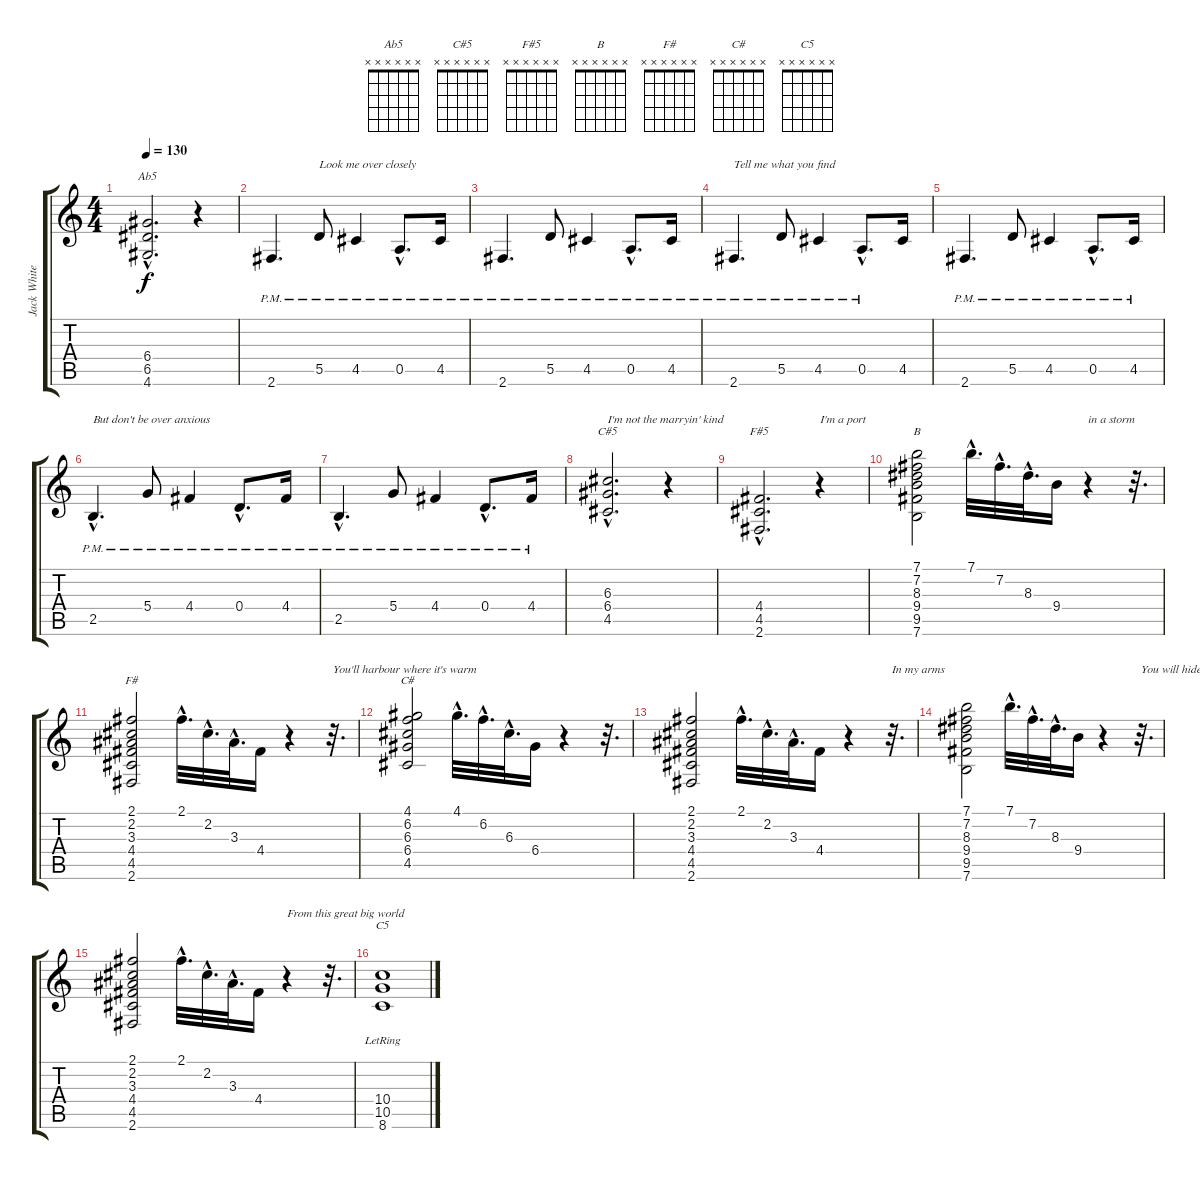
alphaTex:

\track ("Jack White" "Jack White") {instrument overdrivenguitar}
\staff {score tabs}
\tuning (E4 B3 G3 D3 A2 E2) {hide}
\chord ("Ab5" x x x x x x)
\chord ("C#5" x x x x x x)
\chord ("F#5" x x x x x x)
\chord ("B" x x x x x x)
\chord ("F#" x x x x x x)
\chord ("C#" x x x x x x)
\chord ("C5" x x x x x x)
\ts (4 4)
\tempo 130
\clef g2
\ks c
(6.4{hac} 6.5{hac} 4.6{hac}).2{d ch "Ab5" dy f} r.4 |
2.6{pm}.4{d} 5.5{pm}.8{txt "Look me over closely"} 4.5{pm}.4 0.5{hac pm}.8{d} 4.5{pm}.16 |
2.6{pm}.4{d} 5.5{pm}.8 4.5{pm}.4 0.5{hac pm}.8{d} 4.5{pm}.16 |
2.6{pm}.4{d txt "Tell me what you find"} 5.5{pm}.8 4.5{pm}.4 0.5{hac pm}.8{d} 4.5.16 |
2.6{pm}.4{d} 5.5{pm}.8 4.5{pm}.4 0.5{hac pm}.8{d} 4.5{pm}.16 |
2.5{hac pm}.4{d txt "But don't be over anxious"} 5.4{pm}.8 4.4{pm}.4 0.4{hac pm}.8{d} 4.4{pm}.16 |
2.5{hac pm}.4{d} 5.4{pm}.8 4.4{pm}.4 0.4{hac pm}.8{d} 4.4{pm}.16 |
(6.3{hac} 6.4{hac} 4.5{hac}).2{d ch "C#5" txt "I'm not the marryin' kind"} r.4 |
(4.4{hac} 4.5{hac} 2.6{hac}).2{d ch "F#5"} r.4{txt "I'm a port"} |
(7.1 7.2 8.3 9.4 9.5 7.6).2{ch "B" instrument electricgrandpiano} 7.1{hac}.32{d} 7.2{hac}.32{d} 8.3{hac}.32{d} 9.4.16 r.4{txt "in a storm"} r.32{d} |
(2.1 2.2 3.3 4.4 4.5 2.6).2{ch "F#"} 2.1{hac}.32{d} 2.2{hac}.32{d} 3.3{hac}.32{d} 4.4.16 r.4 r.32{d txt "You'll harbour where it's warm"} |
(4.1 6.2 6.3 6.4 4.5).2{ch "C#"} 4.1{hac}.32{d} 6.2{hac}.32{d} 6.3{hac}.32{d} 6.4.16 r.4 r.32{d} |
(2.1 2.2 3.3 4.4 4.5 2.6).2 2.1{hac}.32{d} 2.2{hac}.32{d} 3.3{hac}.32{d} 4.4.16 r.4 r.32{d txt "In my arms"} |
(7.1 7.2 8.3 9.4 9.5 7.6).2 7.1{hac}.32{d} 7.2{hac}.32{d} 8.3{hac}.32{d} 9.4.16 r.4 r.32{d txt "You will hide"} |
(2.1 2.2 3.3 4.4 4.5 2.6).2 2.1{hac}.32{d} 2.2{hac}.32{d} 3.3{hac}.32{d} 4.4.16 r.4{txt "From this great big world"} r.32{d} |
(10.4{lr} 10.5 8.6).1{ch "C5"}
